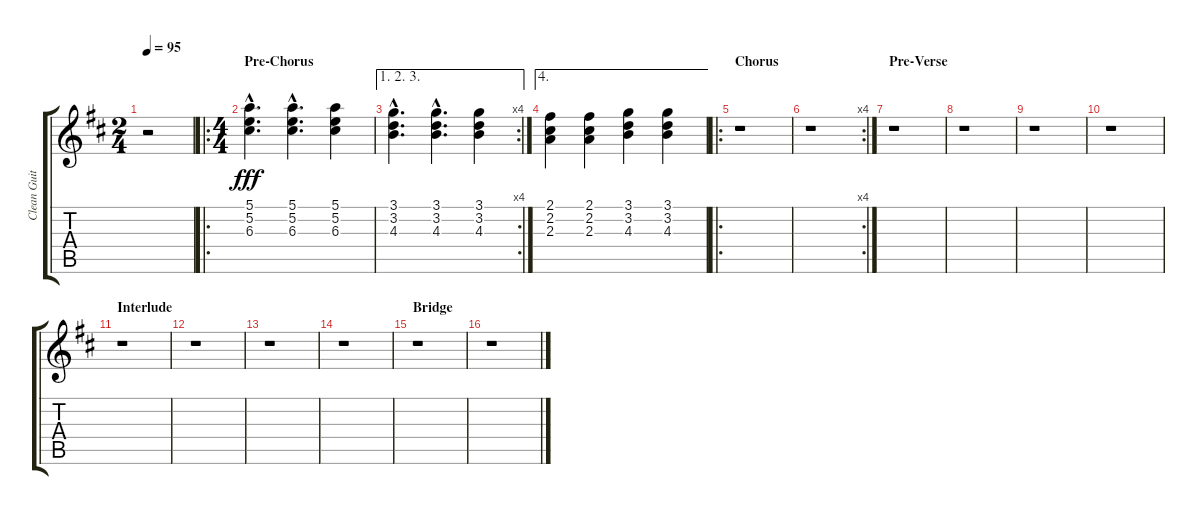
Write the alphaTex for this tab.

\track ("Clean Guitar" "Clean Guit") {instrument electricguitarjazz}
\staff {score tabs}
\tuning (E4 B3 G3 D3 A2 E2) {hide}
\ts (2 4)
\tempo 95
\clef g2
\ks d
r.2{dy fff} |
\ro
\ts (4 4)
\section ("" "Pre-Chorus")
(5.1{hac} 5.2{hac} 6.3{hac}).4{d} (5.1{hac} 5.2{hac} 6.3{hac}).4{d} (5.1 5.2 6.3).4 |
\ae (1 2 3)
\rc 4
(3.1{hac} 3.2{hac} 4.3{hac}).4{d} (3.1{hac} 3.2{hac} 4.3{hac}).4{d} (3.1 3.2 4.3).4 |
\ae 4
(2.1 2.2 2.3).4 (2.1 2.2 2.3).4 (3.1 3.2 4.3).4 (3.1 3.2 4.3).4 |
\ro
\section ("" "Chorus")
r.1 |
\rc 4
r.1 |
\section ("" "Pre-Verse")
r.1 |
r.1 |
r.1 |
r.1 |
\section ("" "Interlude")
r.1 |
r.1 |
r.1 |
r.1 |
\section ("" "Bridge")
r.1 |
r.1
